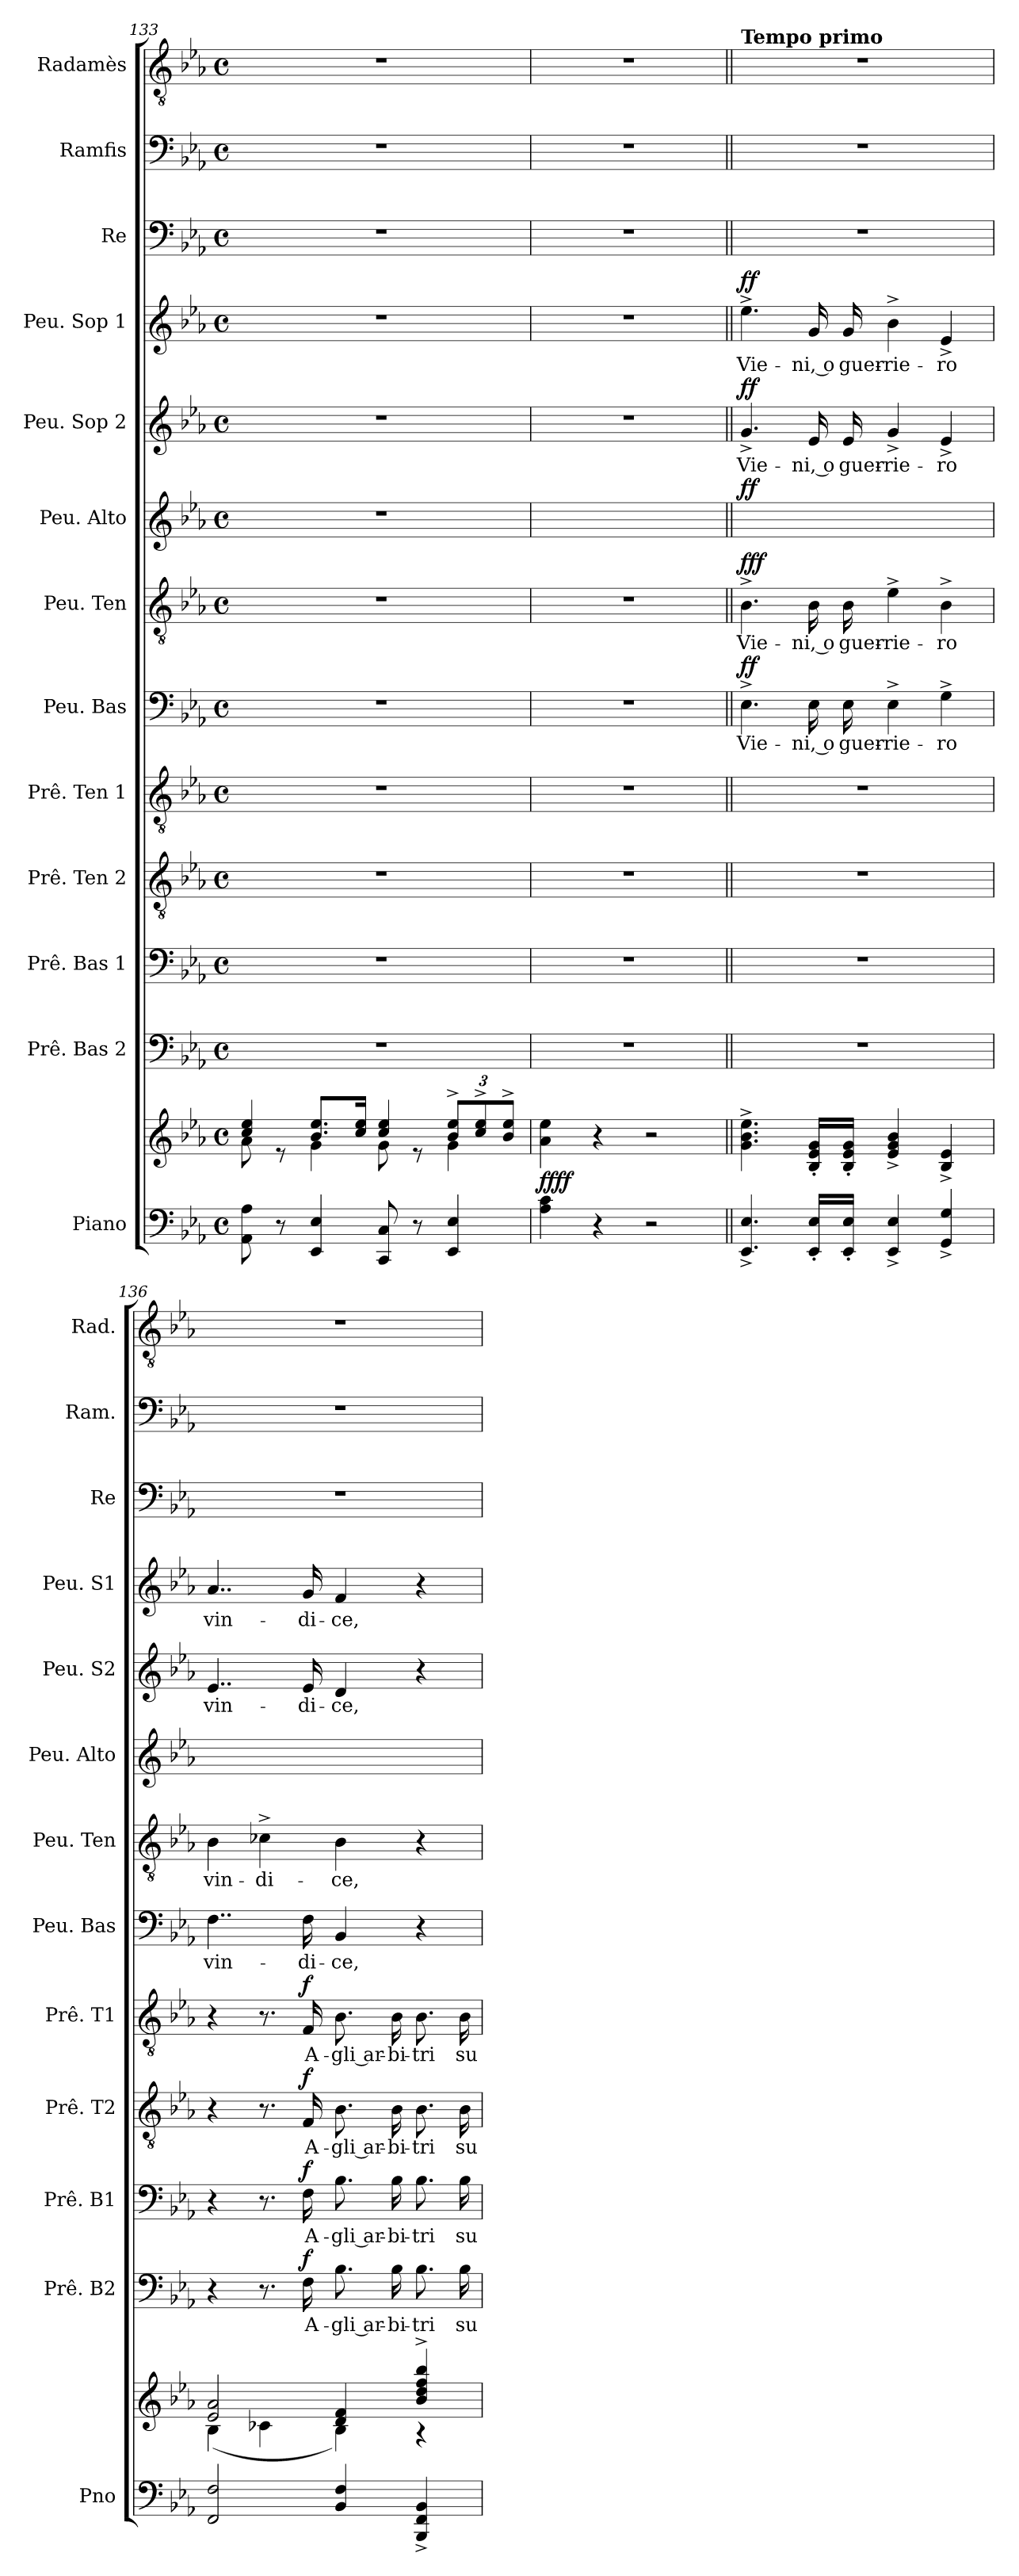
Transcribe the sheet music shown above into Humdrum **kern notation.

**kern	**kern	**dynam	**kern	**text	**dynam	**kern	**text	**dynam	**kern	**text	**dynam	**kern	**text	**dynam	**kern	**text	**dynam	**kern	**text	**dynam	**kern	**dynam	**kern	**text	**dynam	**kern	**text	**dynam	**kern	**kern	**kern
*part13	*part13	*part13	*part12	*part12	*part12	*part11	*part11	*part11	*part10	*part10	*part10	*part9	*part9	*part9	*part8	*part8	*part8	*part7	*part7	*part7	*part6	*part6	*part5	*part5	*part5	*part4	*part4	*part4	*part3	*part2	*part1
*staff14	*staff13	*staff13/14	*staff12	*staff12	*staff12	*staff11	*staff11	*staff11	*staff10	*staff10	*staff10	*staff9	*staff9	*staff9	*staff8	*staff8	*staff8	*staff7	*staff7	*staff7	*staff6	*staff6	*staff5	*staff5	*staff5	*staff4	*staff4	*staff4	*staff3	*staff2	*staff1
*I"Piano	*	*	*I"Prê. Bas 2	*	*	*I"Prê. Bas 1	*	*	*I"Prê. Ten 2	*	*	*I"Prê. Ten 1	*	*	*I"Peu. Bas	*	*	*I"Peu. Ten	*	*	*I"Peu. Alto	*	*I"Peu. Sop 2	*	*	*I"Peu. Sop 1	*	*	*I"Re	*I"Ramfis	*I"Radamès
*I'Pno	*	*	*I'Prê. B2	*	*	*I'Prê. B1	*	*	*I'Prê. T2	*	*	*I'Prê. T1	*	*	*I'Peu. Bas	*	*	*I'Peu. Ten	*	*	*I'Peu. Alto	*	*I'Peu. S2	*	*	*I'Peu. S1	*	*	*I'Re	*I'Ram.	*I'Rad.
*clefF4	*clefG2	*	*clefF4	*	*	*clefF4	*	*	*clefGv2	*	*	*clefGv2	*	*	*clefF4	*	*	*clefGv2	*	*	*clefG2	*	*clefG2	*	*	*clefG2	*	*	*clefF4	*clefF4	*clefGv2
*k[b-e-a-]	*k[b-e-a-]	*	*k[b-e-a-]	*	*	*k[b-e-a-]	*	*	*k[b-e-a-]	*	*	*k[b-e-a-]	*	*	*k[b-e-a-]	*	*	*k[b-e-a-]	*	*	*k[b-e-a-]	*	*k[b-e-a-]	*	*	*k[b-e-a-]	*	*	*k[b-e-a-]	*k[b-e-a-]	*k[b-e-a-]
*M4/4	*M4/4	*	*M4/4	*	*	*M4/4	*	*	*M4/4	*	*	*M4/4	*	*	*M4/4	*	*	*M4/4	*	*	*M4/4	*	*M4/4	*	*	*M4/4	*	*	*M4/4	*M4/4	*M4/4
*met(c)	*met(c)	*	*met(c)	*	*	*met(c)	*	*	*met(c)	*	*	*met(c)	*	*	*met(c)	*	*	*met(c)	*	*	*met(c)	*	*met(c)	*	*	*met(c)	*	*	*met(c)	*met(c)	*met(c)
=133	=133	=133	=133	=133	=133	=133	=133	=133	=133	=133	=133	=133	=133	=133	=133	=133	=133	=133	=133	=133	=133	=133	=133	=133	=133	=133	=133	=133	=133	=133	=133
*	*^	*	*	*	*	*	*	*	*	*	*	*	*	*	*	*	*	*	*	*	*	*	*	*	*	*	*	*	*	*	*
8AA-\ 8A-\	4cc/ 4ee-/	8a-\	.	1r	.	.	1r	.	.	1r	.	.	1r	.	.	1r	.	.	1r	.	.	1r	.	1r	.	.	1r	.	.	1r	1r	1r
8r	.	8r	.	.	.	.	.	.	.	.	.	.	.	.	.	.	.	.	.	.	.	.	.	.	.	.	.	.	.	.	.	.
4EE-/ 4E-/	8.b-/ 8.ee-/L	4g\	.	.	.	.	.	.	.	.	.	.	.	.	.	.	.	.	.	.	.	.	.	.	.	.	.	.	.	.	.	.
.	16cc/ 16ee-/Jk	.	.	.	.	.	.	.	.	.	.	.	.	.	.	.	.	.	.	.	.	.	.	.	.	.	.	.	.	.	.	.
8CC/ 8C/	4cc/ 4ee-/	8g\	.	.	.	.	.	.	.	.	.	.	.	.	.	.	.	.	.	.	.	.	.	.	.	.	.	.	.	.	.	.
8r	.	8r	.	.	.	.	.	.	.	.	.	.	.	.	.	.	.	.	.	.	.	.	.	.	.	.	.	.	.	.	.	.
*	*Xbrackettup	*	*	*	*	*	*	*	*	*	*	*	*	*	*	*	*	*	*	*	*	*	*	*	*	*	*	*	*	*	*	*
4EE-/ 4E-/	12b-/^ 12ee-/^L	4g\	.	.	.	.	.	.	.	.	.	.	.	.	.	.	.	.	.	.	.	.	.	.	.	.	.	.	.	.	.	.
.	12cc/^ 12ee-/^	.	.	.	.	.	.	.	.	.	.	.	.	.	.	.	.	.	.	.	.	.	.	.	.	.	.	.	.	.	.	.
.	12b-/^ 12ee-/^J	.	.	.	.	.	.	.	.	.	.	.	.	.	.	.	.	.	.	.	.	.	.	.	.	.	.	.	.	.	.	.
*	*v	*v	*	*	*	*	*	*	*	*	*	*	*	*	*	*	*	*	*	*	*	*	*	*	*	*	*	*	*	*	*	*
=134	=134	=134	=134	=134	=134	=134	=134	=134	=134	=134	=134	=134	=134	=134	=134	=134	=134	=134	=134	=134	=134	=134	=134	=134	=134	=134	=134	=134	=134	=134	=134
!	!	!LO:DY:a=2	!	!	!	!	!	!	!	!	!	!	!	!	!	!	!	!	!	!	!	!	!	!	!	!	!	!	!	!	!
!	!	!LO:DY:n=1:a=2	!	!	!	!	!	!	!	!	!	!	!	!	!	!	!	!	!	!	!	!	!	!	!	!	!	!	!	!	!
!	!	!LO:DY:n=2:a	!	!	!	!	!	!	!	!	!	!	!	!	!	!	!	!	!	!	!	!	!	!	!	!	!	!	!	!	!
!	!	!LO:DY:n=3:a	!	!	!	!	!	!	!	!	!	!	!	!	!	!	!	!	!	!	!	!	!	!	!	!	!	!	!	!	!
4A-\ 4c\	4a-\ 4ee-\	f f f f	1r	.	.	1r	.	.	1r	.	.	1r	.	.	1r	.	.	1r	.	.	1ryy	.	1r	.	.	1r	.	.	1r	1r	1r
4r	4r	.	.	.	.	.	.	.	.	.	.	.	.	.	.	.	.	.	.	.	.	.	.	.	.	.	.	.	.	.	.
2r	2r	.	.	.	.	.	.	.	.	.	.	.	.	.	.	.	.	.	.	.	.	.	.	.	.	.	.	.	.	.	.
!!LO:PB:g=z
=135||	=135||	=135||	=135||	=135||	=135||	=135||	=135||	=135||	=135||	=135||	=135||	=135||	=135||	=135||	=135||	=135||	=135||	=135||	=135||	=135||	=135||	=135||	=135||	=135||	=135||	=135||	=135||	=135||	=135||	=135||	=135||
!!LO:REH:place=s1:a:fs=18:t=I
*	*	*	*	*	*	*	*	*	*	*	*	*	*	*	*	*	*	*	*	*	*	*	*	*	*	*	*	*	*	*	*MM100
!	!	!	!	!	!	!	!	!	!	!	!	!	!	!	!	!	!	!	!	!	!	!	!	!	!	!	!	!	!	!	!LO:TX:a:B:t=Tempo primo
!	!	!	!	!	!	!	!	!	!	!	!	!	!	!	!	!LO:LY:b:color=#0055FF	!LO:DY:a	!	!LO:LY:b:color=#0055FF	!LO:DY:a	!	!	!	!LO:LY:b:color=#0055FF	!	!	!LO:LY:b:color=#0055FF	!	!	!	!
!	!	!	!	!	!	!	!	!	!	!	!	!	!	!	!	!	!	!	!	!LO:DY:n=1:a	!	!LO:DY:a	!	!	!LO:DY:a	!	!	!LO:DY:a	!	!	!
4.EE-/^ 4.E-/^	4.g\^ 4.b-\^ 4.ee-\^	.	1r	.	.	1r	.	.	1r	.	.	1r	.	.	4.E-^\	Vie-	ff	4.B-^\	Vie-	ff f	1ryy	ff	4.g^/	Vie-	ff	4.ee-^\	Vie-	ff	1r	1r	1r
!	!	!	!	!	!	!	!	!	!	!	!	!	!	!	!	!LO:LY:b:color=#0055FF	!	!	!LO:LY:b:color=#0055FF	!	!	!	!	!LO:LY:b:color=#0055FF	!	!	!LO:LY:b:color=#0055FF	!	!	!	!
16EE-/' 16E-/'LL	16B-/' 16e-/' 16g/'LL	.	.	.	.	.	.	.	.	.	.	.	.	.	16E-\	ni, o	.	16B-\	ni, o	.	.	.	16e-/	ni, o	.	16g/	ni, o	.	.	.	.
!	!	!	!	!	!	!	!	!	!	!	!	!	!	!	!	!LO:LY:b:color=#0055FF	!	!	!LO:LY:b:color=#0055FF	!	!	!	!	!LO:LY:b:color=#0055FF	!	!	!LO:LY:b:color=#0055FF	!	!	!	!
16EE-/' 16E-/'JJ	16B-/' 16e-/' 16g/'JJ	.	.	.	.	.	.	.	.	.	.	.	.	.	16E-\	guer-	.	16B-\	guer-	.	.	.	16e-/	guer-	.	16g/	guer-	.	.	.	.
!	!	!	!	!	!	!	!	!	!	!	!	!	!	!	!	!LO:LY:b:color=#0055FF	!	!	!LO:LY:b:color=#0055FF	!	!	!	!	!LO:LY:b:color=#0055FF	!	!	!LO:LY:b:color=#0055FF	!	!	!	!
4EE-/^ 4E-/^	4e-/^ 4g/^ 4b-/^	.	.	.	.	.	.	.	.	.	.	.	.	.	4E-^\	-rie-	.	4e-^\	-rie-	.	.	.	4g^/	-rie-	.	4b-^\	-rie-	.	.	.	.
!	!	!	!	!	!	!	!	!	!	!	!	!	!	!	!	!LO:LY:b:color=#0055FF	!	!	!LO:LY:b:color=#0055FF	!	!	!	!	!LO:LY:b:color=#0055FF	!	!	!LO:LY:b:color=#0055FF	!	!	!	!
4GG/^ 4G/^	4B-/^ 4e-/^	.	.	.	.	.	.	.	.	.	.	.	.	.	4G^\	-ro	.	4B-^\	-ro	.	.	.	4e-^/	-ro	.	4e-^/	-ro	.	.	.	.
=136	=136	=136	=136	=136	=136	=136	=136	=136	=136	=136	=136	=136	=136	=136	=136	=136	=136	=136	=136	=136	=136	=136	=136	=136	=136	=136	=136	=136	=136	=136	=136
*	*^	*	*	*	*	*	*	*	*	*	*	*	*	*	*	*	*	*	*	*	*	*	*	*	*	*	*	*	*	*	*
!	!	!	!	!	!	!	!	!	!	!	!	!	!	!	!	!	!LO:LY:b:color=#0055FF	!	!	!LO:LY:b:color=#0055FF	!	!	!	!	!LO:LY:b:color=#0055FF	!	!	!LO:LY:b:color=#0055FF	!	!	!	!
2FF/ 2F/	2e-/ 2a-/	(<4B-\	.	4r	.	.	4r	.	.	4r	.	.	4r	.	.	4..F\	vin-	.	4B-\	vin-	.	1ryy	.	4..e-/	vin-	.	4..a-/	vin-	.	1r	1r	1r
!	!	!	!	!	!	!	!	!	!	!	!	!	!	!	!	!	!	!	!	!LO:LY:b:color=#0055FF	!	!	!	!	!	!	!	!	!	!	!	!
.	.	4c-X\	.	8.r	.	.	8.r	.	.	8.r	.	.	8.r	.	.	.	.	.	4c-X^\	-di-	.	.	.	.	.	.	.	.	.	.	.	.
!	!	!	!	!	!LO:LY:b:color=#0055FF	!LO:DY:a	!	!LO:LY:b:color=#0055FF	!LO:DY:a	!	!LO:LY:b:color=#0055FF	!LO:DY:a	!	!LO:LY:b:color=#0055FF	!LO:DY:a	!	!LO:LY:b:color=#0055FF	!	!	!	!	!	!	!	!LO:LY:b:color=#0055FF	!	!	!LO:LY:b:color=#0055FF	!	!	!	!
.	.	.	.	16F\	A-	f	16F\	A-	f	16F/	A-	f	16F/	A-	f	16F\	-di-	.	.	.	.	.	.	16e-/	-di-	.	16g/	-di-	.	.	.	.
!	!	!	!	!	!LO:LY:b:color=#0055FF	!	!	!LO:LY:b:color=#0055FF	!	!	!LO:LY:b:color=#0055FF	!	!	!LO:LY:b:color=#0055FF	!	!	!LO:LY:b:color=#0055FF	!	!	!LO:LY:b:color=#0055FF	!	!	!	!	!LO:LY:b:color=#0055FF	!	!	!LO:LY:b:color=#0055FF	!	!	!	!
4BB-/ 4F/	4d/ 4f/	4B-\)	.	8.B-\	gli ar-	.	8.B-\	gli ar-	.	8.B-\	gli ar-	.	8.B-\	gli ar-	.	4BB-/	-ce,	.	4B-\	-ce,	.	.	.	4d/	-ce,	.	4f/	-ce,	.	.	.	.
!	!	!	!	!	!LO:LY:b:color=#0055FF	!	!	!LO:LY:b:color=#0055FF	!	!	!LO:LY:b:color=#0055FF	!	!	!LO:LY:b:color=#0055FF	!	!	!	!	!	!	!	!	!	!	!	!	!	!	!	!	!	!
.	.	.	.	16B-\	-bi-	.	16B-\	-bi-	.	16B-\	-bi-	.	16B-\	-bi-	.	.	.	.	.	.	.	.	.	.	.	.	.	.	.	.	.	.
!	!	!	!	!	!LO:LY:b:color=#0055FF	!	!	!LO:LY:b:color=#0055FF	!	!	!LO:LY:b:color=#0055FF	!	!	!LO:LY:b:color=#0055FF	!	!	!	!	!	!	!	!	!	!	!	!	!	!	!	!	!	!
4BBB-/^ 4FF/^ 4BB-/^	4b-/^ 4dd/^ 4ff/^ 4bb-/^	4r	.	8.B-\	-tri	.	8.B-\	-tri	.	8.B-\	-tri	.	8.B-\	-tri	.	4r	.	.	4r	.	.	.	.	4r	.	.	4r	.	.	.	.	.
!	!	!	!	!	!LO:LY:b:color=#0055FF	!	!	!LO:LY:b:color=#0055FF	!	!	!LO:LY:b:color=#0055FF	!	!	!LO:LY:b:color=#0055FF	!	!	!	!	!	!	!	!	!	!	!	!	!	!	!	!	!	!
.	.	.	.	16B-\	su-	.	16B-\	su-	.	16B-\	su-	.	16B-\	su-	.	.	.	.	.	.	.	.	.	.	.	.	.	.	.	.	.	.
*	*v	*v	*	*	*	*	*	*	*	*	*	*	*	*	*	*	*	*	*	*	*	*	*	*	*	*	*	*	*	*	*	*
=	=	=	=	=	=	=	=	=	=	=	=	=	=	=	=	=	=	=	=	=	=	=	=	=	=	=	=	=	=	=	=
*-	*-	*-	*-	*-	*-	*-	*-	*-	*-	*-	*-	*-	*-	*-	*-	*-	*-	*-	*-	*-	*-	*-	*-	*-	*-	*-	*-	*-	*-	*-	*-
